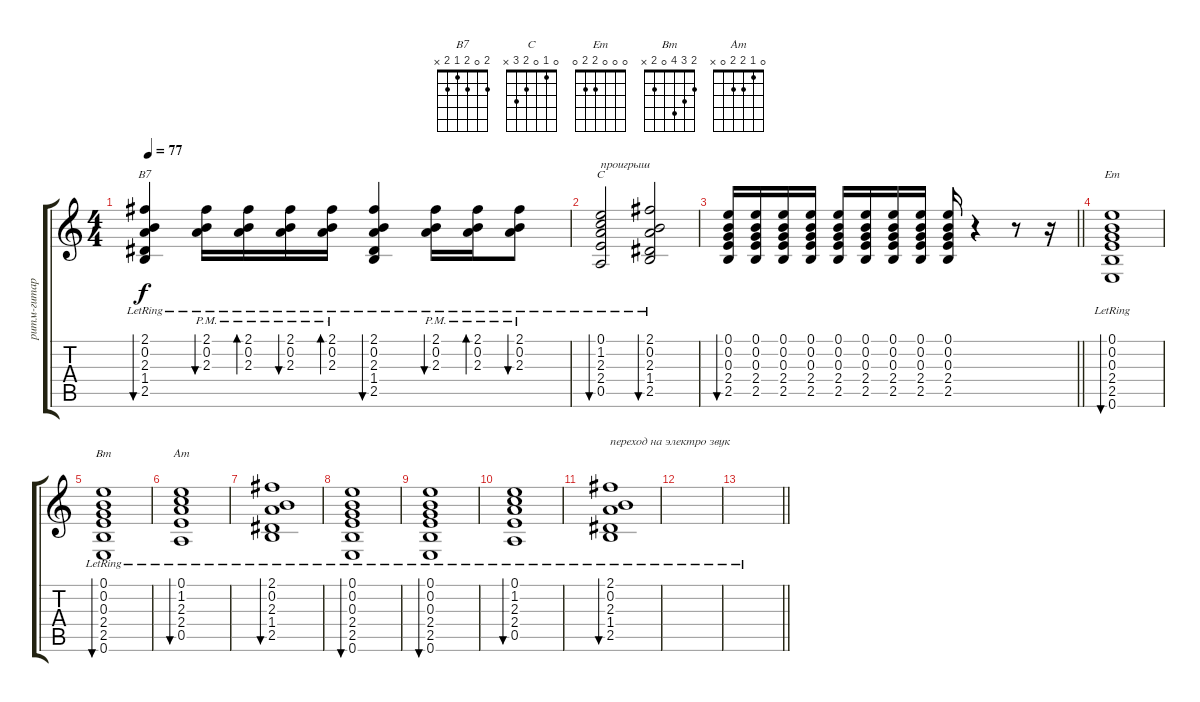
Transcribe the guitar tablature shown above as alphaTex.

\track ("ритм-гитара2" "ритм-гитар") {solo instrument electricguitarclean}
\staff {score tabs}
\tuning (E4 B3 G3 D3 A2 E2) {hide}
\chord ("B7" 2 0 2 1 2 x)
\chord ("C" 0 1 0 2 3 x)
\chord ("Em" 0 0 0 2 2 0)
\chord ("Bm" 2 3 4 0 2 x)
\chord ("Am" 0 1 2 2 0 x)
\ts (4 4)
\tempo 77
\clef g2
\ks c
(2.1{lr} 0.2{lr} 2.3{lr} 1.4{lr} 2.5{lr}).4{bu 60 ch "B7" dy f} (2.1{pm lr} 0.2{pm lr} 2.3{pm lr}).16{bu 60} (2.1{pm lr} 0.2{pm lr} 2.3{pm lr}).16{bd 60} (2.1{pm lr} 0.2{pm lr} 2.3{pm lr}).16{bu 60} (2.1{pm lr} 0.2{pm lr} 2.3{pm lr}).16{bd 60} (2.1{lr} 0.2{lr} 2.3{lr} 1.4{lr} 2.5{lr}).4{bu 60} (2.1{pm lr} 0.2{pm lr} 2.3{pm lr}).16{bu 60} (2.1{pm lr} 0.2{pm lr} 2.3{pm lr}).16{bd 60} (2.1{pm lr} 0.2{pm lr} 2.3{pm lr}).8{bu 60} |
(0.1{lr} 1.2{lr} 2.3{lr} 2.4{lr} 0.5{lr}).2{bu 60 ch "C" txt "проигрыш"} (2.1{lr} 0.2{lr} 2.3{lr} 1.4{lr} 2.5{lr}).2{bu 60} |
\barLineRight lightlight
(0.1 0.2 0.3 2.4 2.5).16{bu 60} (0.1 0.2 0.3 2.4 2.5).16 (0.1 0.2 0.3 2.4 2.5).16 (0.1 0.2 0.3 2.4 2.5).16 (0.1 0.2 0.3 2.4 2.5).16 (0.1 0.2 0.3 2.4 2.5).16 (0.1 0.2 0.3 2.4 2.5).16 (0.1 0.2 0.3 2.4 2.5).16 (0.1 0.2 0.3 2.4 2.5).16 r.4 r.8 r.16 |
(0.1{lr} 0.2{lr} 0.3{lr} 2.4{lr} 2.5{lr} 0.6{lr}).1{bu 60 ch "Em"} |
(0.1{lr} 0.2{lr} 0.3{lr} 2.4{lr} 2.5{lr} 0.6).1{bu 60 ch "Bm"} |
(0.1{lr} 1.2{lr} 2.3{lr} 2.4{lr} 0.5{lr}).1{bu 60 ch "Am"} |
(2.1{lr} 0.2{lr} 2.3{lr} 1.4{lr} 2.5{lr}).1{bu 60} |
(0.1{lr} 0.2{lr} 0.3{lr} 2.4{lr} 2.5{lr} 0.6{lr}).1{bu 60} |
(0.1{lr} 0.2{lr} 0.3{lr} 2.4{lr} 2.5{lr} 0.6).1{bu 60} |
(0.1{lr} 1.2{lr} 2.3{lr} 2.4{lr} 0.5{lr}).1{bu 60} |
(2.1{lr} 0.2{lr} 2.3{lr} 1.4{lr} 2.5{lr}).1{bu 60 txt "переход на электро звук"} |
|
\barLineRight lightlight
